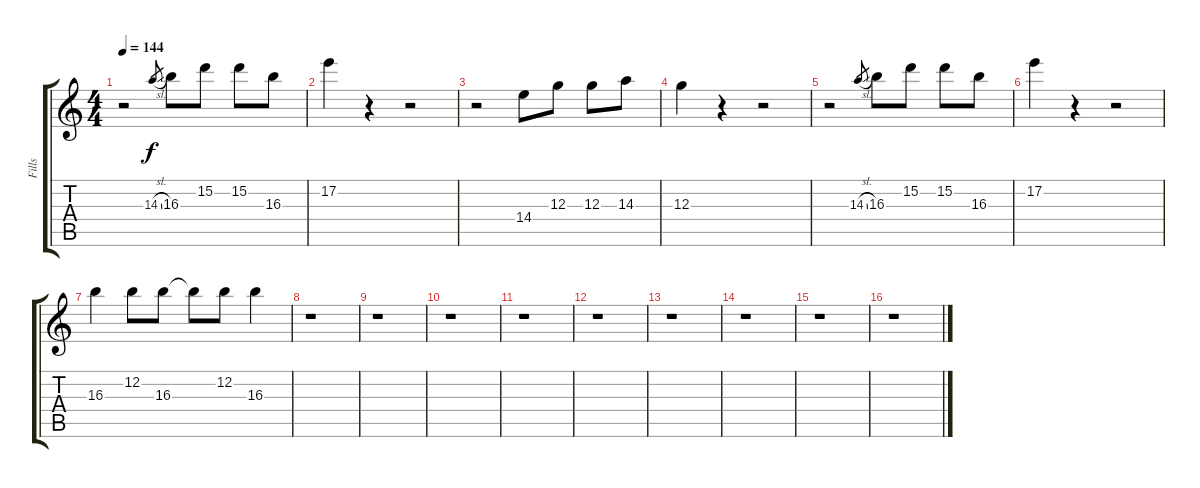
\track ("Fills" "Fills") {instrument overdrivenguitar}
\staff {score tabs}
\tuning (E4 B3 G3 D3 A2 E2) {hide}
\ts (4 4)
\tempo 144
\clef g2
\ks c
r.2{dy f} 14.3{sl}.8{gr} 16.3.8 15.2.8 15.2.8 16.3.8 |
17.2.4 r.4 r.2 |
r.2 14.4.8 12.3.8 12.3.8 14.3.8 |
12.3.4 r.4 r.2 |
r.2 14.3{sl}.8{gr} 16.3.8 15.2.8 15.2.8 16.3.8 |
17.2.4 r.4 r.2 |
16.3.4 12.2.8 16.3.8 16.3{t}.8 12.2.8 16.3.4 |
r.1 |
r.1 |
r.1 |
r.1 |
r.1 |
r.1 |
r.1 |
r.1 |
r.1
